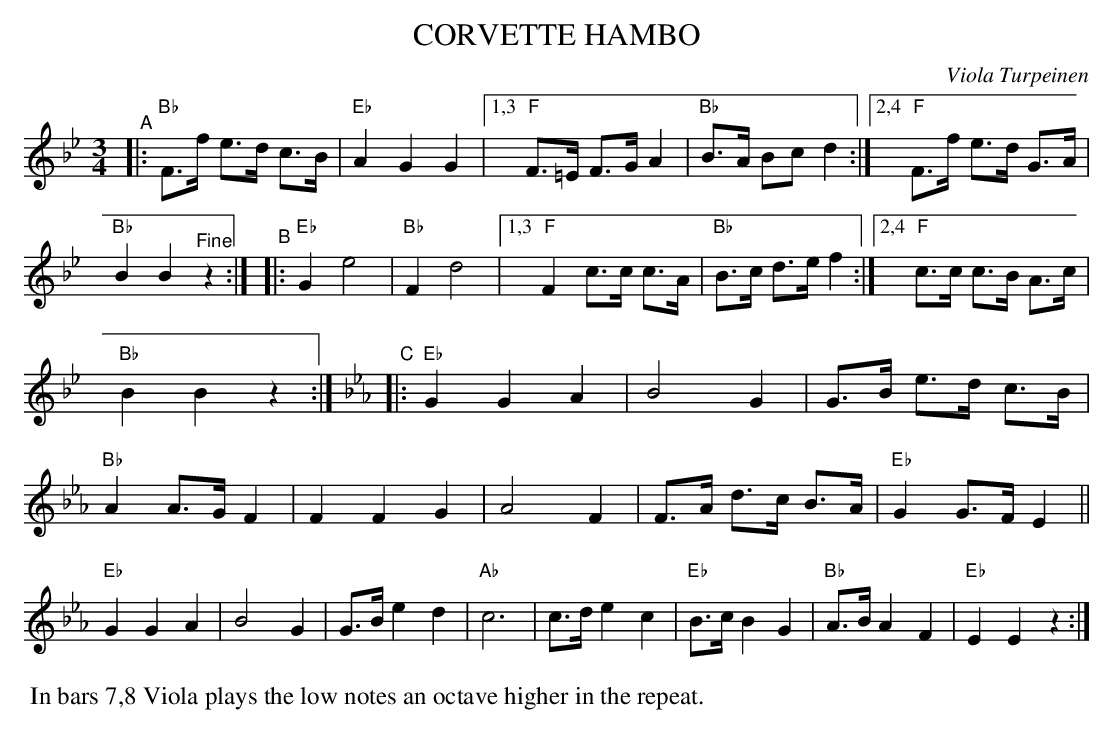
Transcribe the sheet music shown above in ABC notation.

X:1
T: CORVETTE HAMBO
C: Viola Turpeinen	% Verified in Libray of Congress listing, but no date.
M: 3/4
L: 1/8
K: Bb
"^A"|:\
"Bb"F>f e>d c>B | "Eb"A2 G2 G2 |[1,3 "F"F>=E F>G A2 | "Bb"B>A Bc d2 :|[2,4 "F"F>f e>d G>A | "Bb"B2 B2 "^Fine"z2 :|
"^B"|:\
"Eb"G2 e4 | "Bb"F2 d4 |[1,3 "F"F2 c>c c>A | "Bb"B>c d>e f2 :|[2,4 "F"c>c c>B A>c | "Bb"B2 B2 z2 :|[K:Eb]
"^C"|:\
"Eb"G2 G2 A2 | B4 G2 | G>B e>d c>B | "Bb"A2 A>G F2 |\
    F2 F2 G2 | A4 F2 | F>A d>c B>A | "Eb"G2 G>F E2 ||
"Eb"G2 G2 A2 | B4 G2 | G>B e2 d2 | "Ab"c6 |\
    c>d e2 c2 | "Eb"B>c B2 G2 | "Bb"A>B A2 F2 | "Eb"E2 E2 z2 :|
